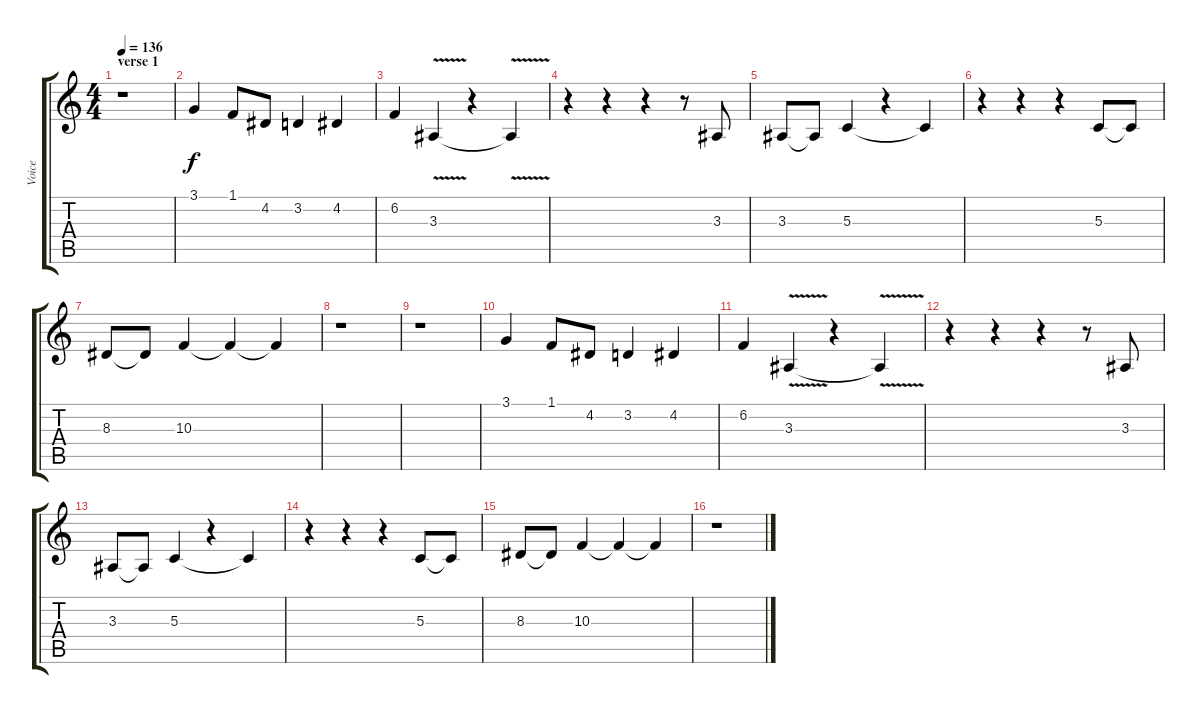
\track ("Voice" "Voice") {instrument stringensemble1}
\staff {score tabs}
\tuning (E4 B3 G3 D3 A2 E2) {hide}
\ts (4 4)
\section ("" "verse 1")
\tempo 136
\clef g2
\ks c
r.1{dy f instrument stringensemble1} |
3.1.4 1.1.8 4.2.8 3.2.4 4.2.4 |
6.2.4 3.3{v}.4 r.4 3.3{t}.4 |
r.4 r.4 r.4 r.8 3.3.8 |
3.3.8 3.3{t}.8 5.3.4 r.4 5.3{t}.4 |
r.4 r.4 r.4 5.3.8 5.3{t}.8 |
8.3.8 8.3{t}.8 10.3.4 10.3{t}.4 10.3{t}.4 |
r.1 |
r.1 |
3.1.4 1.1.8 4.2.8 3.2.4 4.2.4 |
6.2.4 3.3{v}.4 r.4 3.3{t}.4 |
r.4 r.4 r.4 r.8 3.3.8 |
3.3.8 3.3{t}.8 5.3.4 r.4 5.3{t}.4 |
r.4 r.4 r.4 5.3.8 5.3{t}.8 |
8.3.8 8.3{t}.8 10.3.4 10.3{t}.4 10.3{t}.4 |
r.1
